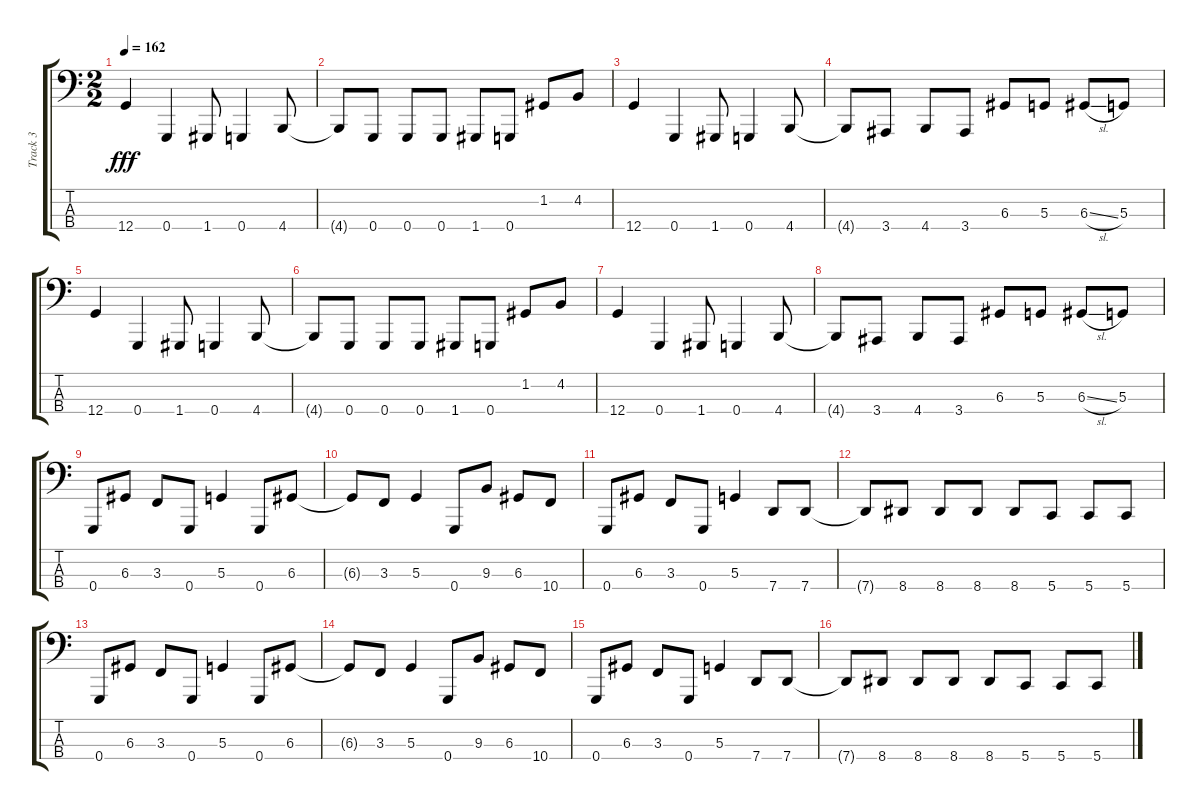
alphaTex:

\track ("Track 3" "Track 3") {instrument electricbasspick}
\staff {score tabs}
\tuning (C2 G1 D1 G0) {hide}
\ts (2 2)
\tempo 162
\clef f4
\ks c
12.4.4{dy fff} 0.4.4 1.4.8 0.4.4 4.4.8 |
4.4{t}.8 0.4.8 0.4.8 0.4.8 1.4.8 0.4.8 1.2.8 4.2.8 |
12.4.4 0.4.4 1.4.8 0.4.4 4.4.8 |
4.4{t}.8 3.4.8 4.4.8 3.4.8 6.3.8 5.3.8 6.3{sl}.8 5.3.8 |
12.4.4 0.4.4 1.4.8 0.4.4 4.4.8 |
4.4{t}.8 0.4.8 0.4.8 0.4.8 1.4.8 0.4.8 1.2.8 4.2.8 |
12.4.4 0.4.4 1.4.8 0.4.4 4.4.8 |
4.4{t}.8 3.4.8 4.4.8 3.4.8 6.3.8 5.3.8 6.3{sl}.8 5.3.8 |
0.4.8 6.3.8 3.3.8 0.4.8 5.3.4 0.4.8 6.3.8 |
6.3{t}.8 3.3.8 5.3.4 0.4.8 9.3.8 6.3.8 10.4.8 |
0.4.8 6.3.8 3.3.8 0.4.8 5.3.4 7.4.8 7.4.8 |
7.4{t}.8 8.4.8 8.4.8 8.4.8 8.4.8 5.4.8 5.4.8 5.4.8 |
0.4.8 6.3.8 3.3.8 0.4.8 5.3.4 0.4.8 6.3.8 |
6.3{t}.8 3.3.8 5.3.4 0.4.8 9.3.8 6.3.8 10.4.8 |
0.4.8 6.3.8 3.3.8 0.4.8 5.3.4 7.4.8 7.4.8 |
7.4{t}.8 8.4.8 8.4.8 8.4.8 8.4.8 5.4.8 5.4.8 5.4.8
